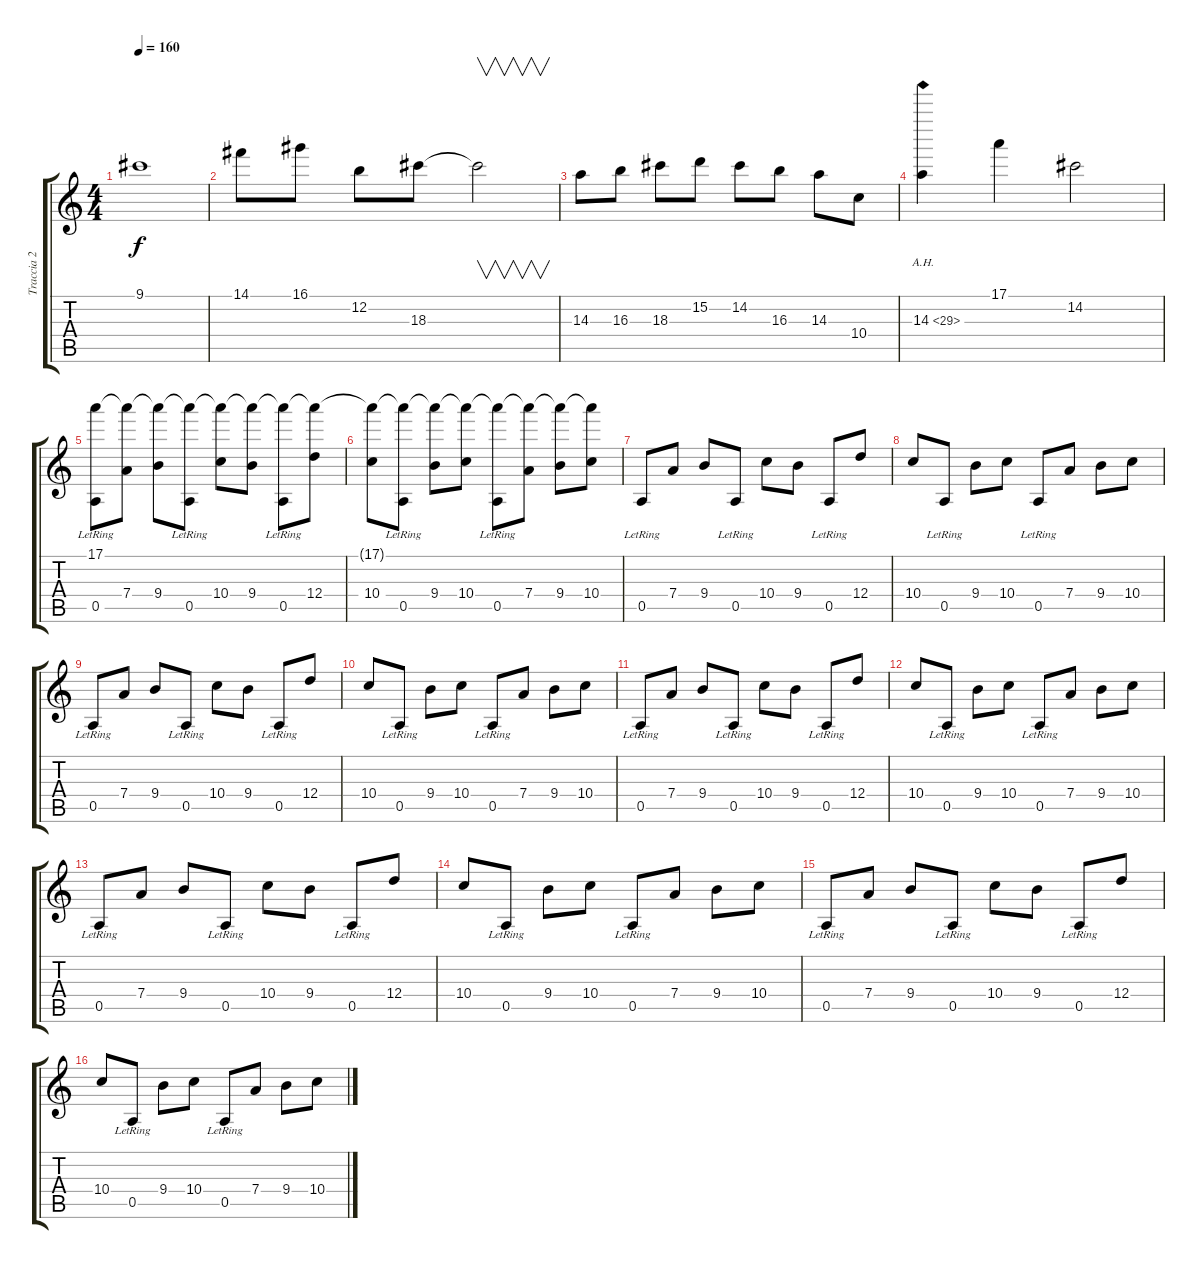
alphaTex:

\track ("Traccia 2" "Traccia 2") {instrument distortionguitar}
\staff {score tabs}
\tuning (E4 B3 G3 D3 A2 E2) {hide}
\ts (4 4)
\tempo 160
\clef g2
\ks c
9.1{t}.1{dy f} |
14.1.8 16.1.8 12.2.8 18.3.8 18.3{t}.2{v} |
14.3.8 16.3.8 18.3.8 15.2.8 14.2.8 16.3.8 14.3.8 10.4.8 |
14.3{ah 15}.4 17.1.4 14.2.2 |
(17.1 0.5{lr}).8 (17.1{t} 7.4).8 (17.1{t} 9.4).8 (17.1{t} 0.5{lr}).8 (17.1{t} 10.4).8 (17.1{t} 9.4).8 (17.1{t} 0.5{lr}).8 (17.1{t} 12.4).8 |
(17.1{t} 10.4).8 (17.1{t} 0.5{lr}).8 (17.1{t} 9.4).8 (17.1{t} 10.4).8 (17.1{t} 0.5{lr}).8 (17.1{t} 7.4).8 (17.1{t} 9.4).8 (17.1{t} 10.4).8 |
0.5{lr}.8 7.4.8 9.4.8 0.5{lr}.8 10.4.8 9.4.8 0.5{lr}.8 12.4.8 |
10.4.8 0.5{lr}.8 9.4.8 10.4.8 0.5{lr}.8 7.4.8 9.4.8 10.4.8 |
0.5{lr}.8 7.4.8 9.4.8 0.5{lr}.8 10.4.8 9.4.8 0.5{lr}.8 12.4.8 |
10.4.8 0.5{lr}.8 9.4.8 10.4.8 0.5{lr}.8 7.4.8 9.4.8 10.4.8 |
0.5{lr}.8 7.4.8 9.4.8 0.5{lr}.8 10.4.8 9.4.8 0.5{lr}.8 12.4.8 |
10.4.8 0.5{lr}.8 9.4.8 10.4.8 0.5{lr}.8 7.4.8 9.4.8 10.4.8 |
0.5{lr}.8 7.4.8 9.4.8 0.5{lr}.8 10.4.8 9.4.8 0.5{lr}.8 12.4.8 |
10.4.8 0.5{lr}.8 9.4.8 10.4.8 0.5{lr}.8 7.4.8 9.4.8 10.4.8 |
0.5{lr}.8 7.4.8 9.4.8 0.5{lr}.8 10.4.8 9.4.8 0.5{lr}.8 12.4.8 |
10.4.8 0.5{lr}.8 9.4.8 10.4.8 0.5{lr}.8 7.4.8 9.4.8 10.4.8
